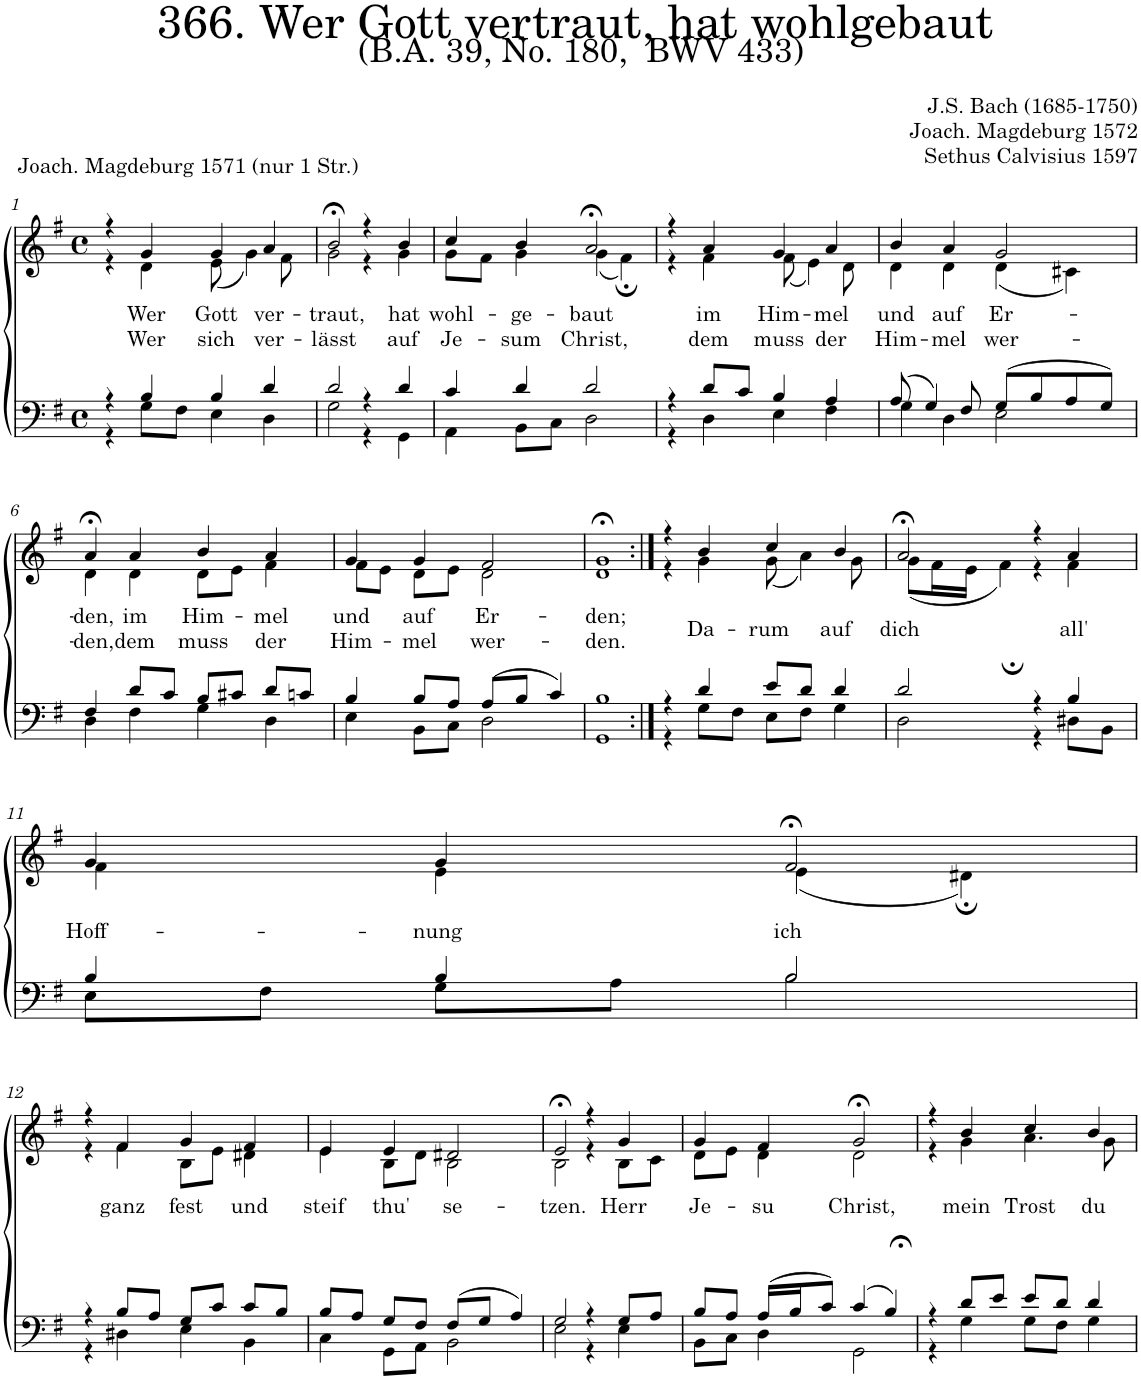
**kern	**kern	**text	**text
*part2	*part1	*part1	*part1
*staff2	*staff1	*staff1	*staff1
*I"Tenor/Bass	*I"Soprano/Alto	*	*
*clefF4	*clefG2	*	*
*k[f#]	*k[f#]	*	*
*M4/4	*M4/4	*	*
*met(c)	*met(c)	*	*
=1	=1	=1	=1
*^	*^	*	*
4r	4r	4r	4r	.	.
!	!	!	!	!LO:LY:b	!LO:LY:b
4B/	8G\L	4g/	4d\	Wer	Wer
.	8F#\J	.	.	.	.
!	!	!	!	!LO:LY:b	!LO:LY:b
4B/	4E\	4g/	(8e\	Gott	sich
.	.	.	4g\)	.	.
!	!	!	!	!LO:LY:b	!LO:LY:b
4d/	4D\	4a/	.	ver-	ver-
.	.	.	8f#\	.	.
=2	=2	=2	=2	=2	=2
!	!	!	!	!LO:LY:b	!LO:LY:b
2d/	2G\	2b;</	2g\	-traut,	-lässt
4r	4r	4r	4r	.	.
!	!	!	!	!LO:LY:b	!LO:LY:b
4d/	4GG\	4b/	4g\	hat	auf
=3	=3	=3	=3	=3	=3
!	!	!	!	!LO:LY:b	!LO:LY:b
4c/	4AA\	4cc/	8g\L	wohl-	Je-
.	.	.	8f#\J	.	.
!	!	!	!	!LO:LY:b	!LO:LY:b
4d/	8BB\L	4b/	4g\	-ge-	-sum
.	8C\J	.	.	.	.
!	!	!	!	!LO:LY:b	!LO:LY:b
2d/	2D\	2a;</	(4g\	-baut	Christ,
.	.	.	4f#;\)	.	.
=4	=4	=4	=4	=4	=4
4r	4r	4r	4r	.	.
!	!	!	!	!LO:LY:b	!LO:LY:b
8d/L	4D\	4a/	4f#\	im	dem
8c/J	.	.	.	.	.
!	!	!	!	!LO:LY:b	!LO:LY:b
4B/	4E\	4g/	(8f#\	Him-	muss
.	.	.	4e\)	.	.
!	!	!	!	!LO:LY:b	!LO:LY:b
4A/	4F#\	4a/	.	-mel	der
.	.	.	8d\	.	.
=5	=5	=5	=5	=5	=5
!	!	!	!	!LO:LY:b	!LO:LY:b
(8A/	4G\	4b/	4d\	und	Him-
4G/)	.	.	.	.	.
!	!	!	!	!LO:LY:b	!LO:LY:b
.	4D\	4a/	4d\	auf	-mel
8F#/	.	.	.	.	.
!	!	!	!	!LO:LY:b	!LO:LY:b
(8G/L	2E\	2g/	(4d\	Er-	wer-
8B/	.	.	.	.	.
8A/	.	.	4c#X\)	.	.
8G/J)	.	.	.	.	.
!!LO:LB:g=z	!!
=6	=6	=6	=6	=6	=6
!	!	!	!	!LO:LY:b	!LO:LY:b
4F#/	4D\	4a;<,/	4d\	-den,	-den,
!	!	!	!	!LO:LY:b	!LO:LY:b
8d/L	4F#\	4a/	4d\	im	dem
8c/J	.	.	.	.	.
!	!	!	!	!LO:LY:b	!LO:LY:b
8B/L	4G\	4b/	8d\L	Him-	muss
8c#X/J	.	.	8e\J	.	.
!	!	!	!	!LO:LY:b	!LO:LY:b
8d/L	4D\	4a/	4f#\	-mel	der
8cn/J	.	.	.	.	.
=7	=7	=7	=7	=7	=7
!	!	!	!	!LO:LY:b	!LO:LY:b
4B/	4E\	4g/	8f#\L	und	Him-
.	.	.	8e\J	.	.
!	!	!	!	!LO:LY:b	!LO:LY:b
8B/L	8BB\L	4g/	8d\L	auf	-mel
8A/J	8C\J	.	8e\J	.	.
!	!	!	!	!LO:LY:b	!LO:LY:b
(8A/L	2D\	2f#/	2d\	Er-	wer-
8B/J	.	.	.	.	.
4c/)	.	.	.	.	.
=8	=8	=8	=8	=8	=8
!	!	!	!	!LO:LY:b	!LO:LY:b
1B	1GG	1g;<	1d	-den;	-den.
=9:|!	=9:|!	=9:|!	=9:|!	=9:|!	=9:|!
4r	4r	4r	4r	.	.
!	!	!	!	!LO:LY:b	!
4d/	8G\L	4b/	4g\	Da-	.
.	8F#\J	.	.	.	.
!	!	!	!	!LO:LY:b	!
8e/L	8E\L	4cc/	(8g\	-rum	.
8d/J	8F#\J	.	4a\)	.	.
!	!	!	!	!LO:LY:b	!
4d/	4G\	4b/	.	auf	.
.	.	.	8g\	.	.
=10	=10	=10	=10	=10	=10
!	!	!	!	!LO:LY:b	!
2d/	2D\	2a;</	(8g\L	dich	.
.	.	.	16f#\L	.	.
.	.	.	16e\JJ	.	.
.	.	.	4f#;\)	.	.
4r	4r	4r	4r	.	.
!	!	!	!	!LO:LY:b	!
4B/	8D#X\L	4a/	4f#\	all'	.
.	8BB\J	.	.	.	.
!!LO:LB:g=z	!!
=11	=11	=11	=11	=11	=11
!	!	!	!	!LO:LY:b	!
4B/	8E\L	4g/	4f#\	Hoff-	.
.	8F#\J	.	.	.	.
!	!	!	!	!LO:LY:b	!
4B/	8G\L	4g/	4e\	-nung	.
.	8A\J	.	.	.	.
!	!	!	!	!LO:LY:b	!
2B/	2B\	2f#;</	(4e\	ich	.
.	.	.	4d#X;\)	.	.
!!LO:LB:g=z	!!
=12	=12	=12	=12	=12	=12
4r	4r	4r	4r	.	.
!	!	!	!	!LO:LY:b	!
8B/L	4D#X\	4f#/	4f#\	ganz	.
8A/J	.	.	.	.	.
!	!	!	!	!LO:LY:b	!
8G/L	4E\	4g/	8B\L	fest	.
8c/J	.	.	8e\J	.	.
!	!	!	!	!LO:LY:b	!
8c/L	4BB\	4f#/	4d#X\	und	.
8B/J	.	.	.	.	.
=13	=13	=13	=13	=13	=13
!	!	!	!	!LO:LY:b	!
8B/L	4C\	4e/	4e\	steif	.
8A/J	.	.	.	.	.
!	!	!	!	!LO:LY:b	!
8G/L	8GG\L	4e/	8B\L	thu'	.
8F#/J	8AA\J	.	8d\J	.	.
!	!	!	!	!LO:LY:b	!
(8F#/L	2BB\	2d#X/	2B\	se-	.
8G/J	.	.	.	.	.
4A/)	.	.	.	.	.
=14	=14	=14	=14	=14	=14
!	!	!	!	!LO:LY:b	!
2G/	2E\	2e;</	2B\	-tzen.	.
4r	4r	4r	4r	.	.
!	!	!	!	!LO:LY:b	!
8G/L	4E\	4g/	8B\L	Herr	.
8A/J	.	.	8c\J	.	.
=15	=15	=15	=15	=15	=15
!	!	!	!	!LO:LY:b	!
8B/L	8BB\L	4g/	8d\L	Je-	.
8A/J	8C\J	.	8e\J	.	.
!	!	!	!	!LO:LY:b	!
(16A/LL	4D\	4f#/	4d\	-su	.
16B/J	.	.	.	.	.
8c/J)	.	.	.	.	.
!	!	!	!	!LO:LY:b	!
(4c/	2GG\	2g;</	2d\	Christ,	.
4B;</)	.	.	.	.	.
=16	=16	=16	=16	=16	=16
4r	4r	4r	4r	.	.
!	!	!	!	!LO:LY:b	!
8d/L	4G\	4b/	4g\	mein	.
8e/J	.	.	.	.	.
!	!	!	!	!LO:LY:b	!
8e/L	8G\L	4cc/	4.a\	Trost	.
8d/J	8F#\J	.	.	.	.
!	!	!	!	!LO:LY:b	!
4d/	4G\	4b/	.	du	.
.	.	.	8g\	.	.
*v	*v	*	*	*	*
*	*v	*v	*	*
=	=	=	=
*-	*-	*-	*-
